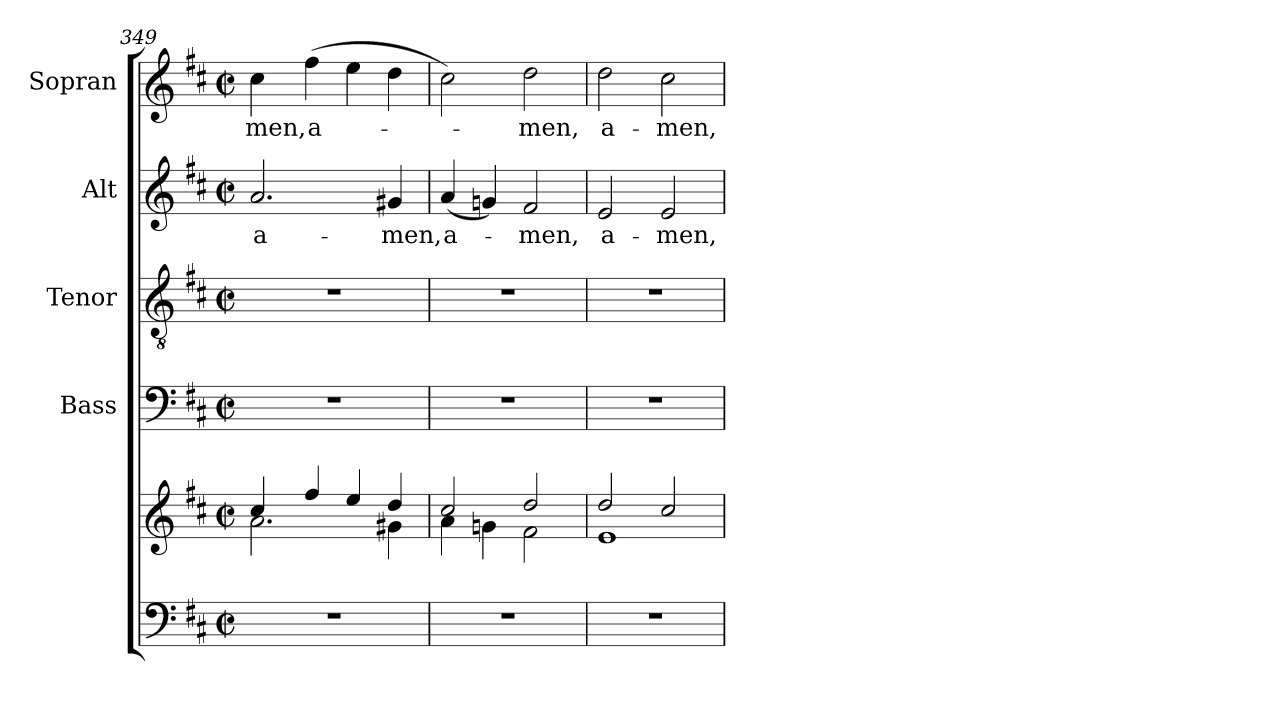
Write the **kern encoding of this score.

**kern	**kern	**kern	**kern	**kern	**text	**kern	**text
*part5	*part5	*part4	*part3	*part2	*part2	*part1	*part1
*staff6	*staff5	*staff4	*staff3	*staff2	*staff2	*staff1	*staff1
*	*	*I"Bass	*I"Tenor	*I"Alt	*	*I"Sopran	*
*	*	*I'B.	*I'T.	*I'A.	*	*I'S.	*
*clefF4	*clefG2	*clefF4	*clefGv2	*clefG2	*	*clefG2	*
*k[f#c#]	*k[f#c#]	*k[f#c#]	*k[f#c#]	*k[f#c#]	*	*k[f#c#]	*
*D:	*D:	*D:	*D:	*D:	*	*D:	*
*M2/2	*M2/2	*M2/2	*M2/2	*M2/2	*	*M2/2	*
*met(c|)	*met(c|)	*met(c|)	*met(c|)	*met(c|)	*	*met(c|)	*
=349	=349	=349	=349	=349	=349	=349	=349
*	*^	*	*	*	*	*	*
!	!	!	!	!	!	!LO:LY:b	!	!LO:LY:b
1r	4cc#/	2.a\	1r	1r	2.a/	a-	4cc#\	-men,
!	!	!	!	!	!	!	!	!LO:LY:b
.	4ff#/	.	.	.	.	.	(>4ff#\	a-
.	4ee/	.	.	.	.	.	4ee\	.
!	!	!	!	!	!	!LO:LY:b	!	!
.	4dd/	4g#X\	.	.	4g#X/	-men,	4dd\	.
=350	=350	=350	=350	=350	=350	=350	=350	=350
!	!	!	!	!	!	!LO:LY:b	!	!
1r	2cc#/	4a\	1r	1r	(<4a/	a-	2cc#\)	.
.	.	4gn\	.	.	4gn/)	.	.	.
!	!	!	!	!	!	!LO:LY:b	!	!LO:LY:b
.	2dd/	2f#\	.	.	2f#/	-men,	2dd\	-men,
=351	=351	=351	=351	=351	=351	=351	=351	=351
!	!	!	!	!	!	!LO:LY:b	!	!LO:LY:b
1r	2dd/	1e	1r	1r	2e/	a-	2dd\	a-
!	!	!	!	!	!	!LO:LY:b	!	!LO:LY:b
.	2cc#/	.	.	.	2e/	-men,	2cc#\	-men,
*	*v	*v	*	*	*	*	*	*
=	=	=	=	=	=	=	=
*-	*-	*-	*-	*-	*-	*-	*-
